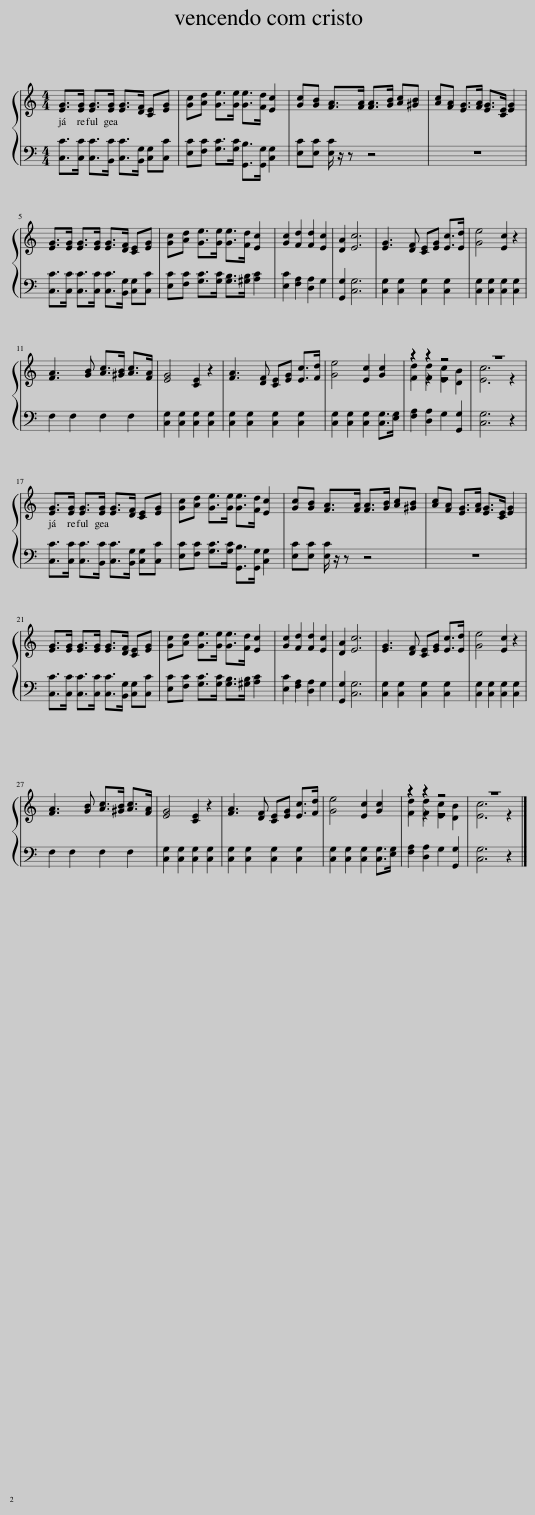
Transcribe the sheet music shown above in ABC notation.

X:1
%%score { ( 1 3 4 ) | 2 }
L:1/8
M:4/4
I:linebreak $
K:C
V:1 treble
V:3 treble
V:4 treble
V:2 bass
V:1
 [EG]>[EG] [EG]>[EG] [EG]>[DF] [CE][EG] | [Gc][Ad] [Ge]>[Ge] [Ge]>[Fd] [Ec]2 | [Gc][GB] [FA]>[FA] [FA]>[GB] [Ac][^GB] | [Ac][FA] [EG]>[FA] [EG]>[CE] [EG]2 |$ [EG]>[EG] [EG]>[EG] [EG]>[DF] [CE][EG] | %5
 [Gc][Ad] [Ge]>[Ge] [Ge]>[Fd] [Ec]2 | [Gc]2 [Fd]2 [Fd]2 [Ec]2 | [DA]2 [Ec]6 | [EG]3 [DF] [CE][EG] [Ec]>[Ed] | [Ge]4 [Ec]2 z2 |$ %10
 [FA]3 [GB] [Ac]>[^GB] [Ac]>[FA] | [EG]4 [CE]2 z2 | [FA]3 [DF] [CE][EG] [Ec]>[Fd] | [Ge]4 [Ec]2 [Gc]2 | z2 z2 z4 | %15
 z8 |$ [EG]>[EG] [EG]>[EG] [EG]>[DF] [CE][EG] | [Gc][Ad] [Ge]>[Ge] [Ge]>[Fd] [Ec]2 | [Gc][GB] [FA]>[FA] [FA]>[GB] [Ac][^GB] | [Ac][FA] [EG]>[FA] [EG]>[CE] [EG]2 |$ %20
 [EG]>[EG] [EG]>[EG] [EG]>[DF] [CE][EG] | [Gc][Ad] [Ge]>[Ge] [Ge]>[Fd] [Ec]2 | [Gc]2 [Fd]2 [Fd]2 [Ec]2 | [DA]2 [Ec]6 | [EG]3 [DF] [CE][EG] [Ec]>[Ed] | %25
 [Ge]4 [Ec]2 z2 |$ [FA]3 [GB] [Ac]>[^GB] [Ac]>[FA] | [EG]4 [CE]2 z2 | [FA]3 [DF] [CE][EG] [Ec]>[Fd] | [Ge]4 [Ec]2 [Gc]2 | %30
 z2 z2 z4 | z8 |] %32
V:2
 [C,C]>[C,C] [C,C]>[B,,C] [C,C]>[B,,G,] [C,G,][C,C] | [E,C][F,C] [G,C]>[G,C] [G,,B,]>[G,,G,] [C,G,]2 | [E,C][E,C] [E,C]/ z/ z z4 | z8 |$ [C,C]>[C,C] [C,C]>[C,C] [C,C]>[B,,G,] [C,G,][C,C] | %5
 [E,C][F,C] [G,C]>[G,C] [G,B,]>[^G,B,] [A,C]2 | [E,C]2 [F,A,]2 [D,A,]2 G,2 | [G,,G,]2 [C,G,]6 | [C,G,]2 [C,G,]2 [C,G,]2 [C,G,]2 | [C,G,]2 [C,G,]2 [C,G,]2 [C,G,]2 |$ %10
 F,2 F,2 F,2 F,2 | [C,G,]2 [C,G,]2 [C,G,]2 [C,G,]2 | [C,G,]2 [C,G,]2 [C,G,]2 [C,G,]2 | [C,G,]2 [C,G,]2 [C,G,]2 [C,G,]>[E,G,] | [F,A,]2 [D,A,]2 G,2 [G,,G,]2 | %15
 [C,G,]6 z2 |$ [C,C]>[C,C] [C,C]>[B,,C] [C,C]>[B,,G,] [C,G,][C,C] | [E,C][F,C] [G,C]>[G,C] [G,,B,]>[G,,G,] [C,G,]2 | [E,C][E,C] [E,C]/ z/ z z4 | z8 |$ %20
 [C,C]>[C,C] [C,C]>[C,C] [C,C]>[B,,G,] [C,G,][C,C] | [E,C][F,C] [G,C]>[G,C] [G,B,]>[^G,B,] [A,C]2 | [E,C]2 [F,A,]2 [D,A,]2 G,2 | [G,,G,]2 [C,G,]6 | [C,G,]2 [C,G,]2 [C,G,]2 [C,G,]2 | %25
 [C,G,]2 [C,G,]2 [C,G,]2 [C,G,]2 |$ F,2 F,2 F,2 F,2 | [C,G,]2 [C,G,]2 [C,G,]2 [C,G,]2 | [C,G,]2 [C,G,]2 [C,G,]2 [C,G,]2 | [C,G,]2 [C,G,]2 [C,G,]2 [C,G,]>[E,G,] | %30
 [F,A,]2 [D,A,]2 G,2 [G,,G,]2 | [C,G,]6 z2 |] %32
V:3
 x8 | x8 | x8 | x8 |$ x8 | %5
 x8 | x8 | x8 | x8 | x8 |$ %10
 x8 | x8 | x8 | x8 | d2 z2 z4 | %15
 x8 |$ x8 | x8 | x8 | x8 |$ %20
 x8 | x8 | x8 | x8 | x8 | %25
 x8 |$ x8 | x8 | x8 | x8 | %30
 d2 z2 z4 | x8 |] %32
V:4
 x8 | x8 | x8 | x8 |$ x8 | %5
 x8 | x8 | x8 | x8 | x8 |$ %10
 x8 | x8 | x8 | x8 | F2 [Fd]2 [Ec]2 [DB]2 | %15
 [Ec]6 z2 |$ x8 | x8 | x8 | x8 |$ %20
 x8 | x8 | x8 | x8 | x8 | %25
 x8 |$ x8 | x8 | x8 | x8 | %30
 F2 [Fd]2 [Ec]2 [DB]2 | [Ec]6 z2 |] %32
